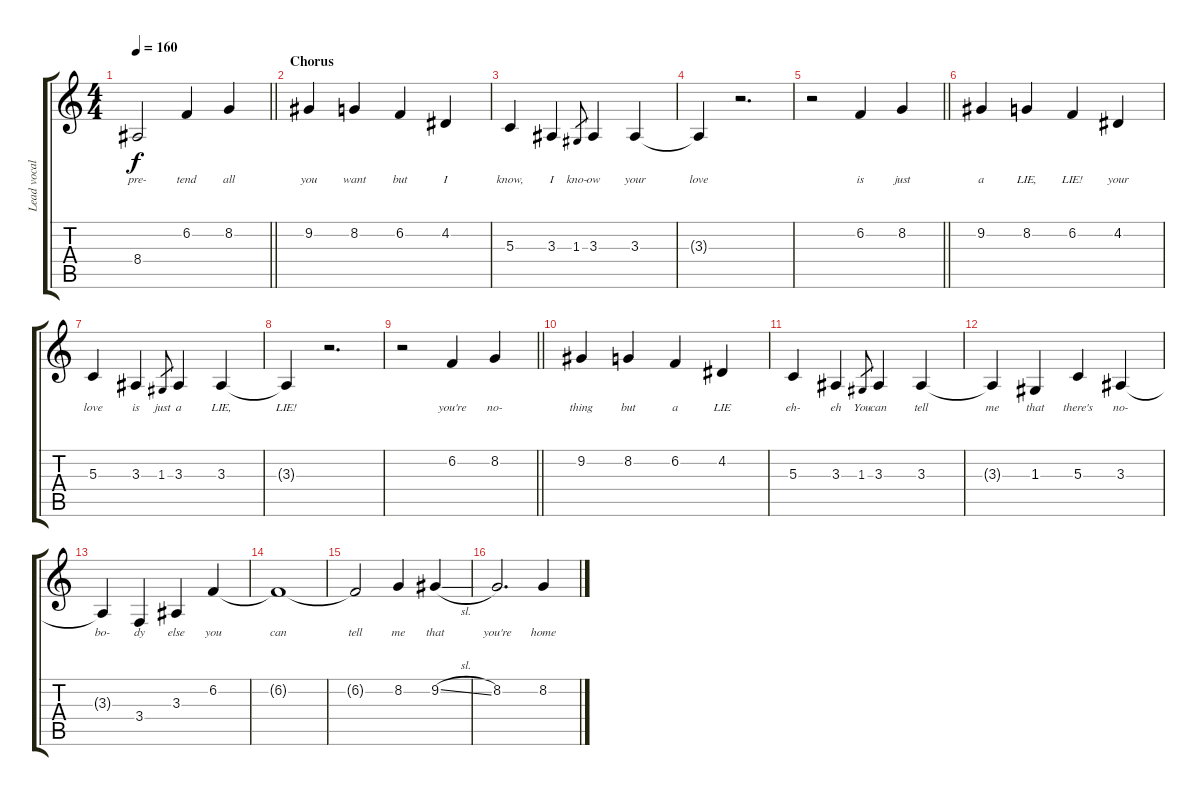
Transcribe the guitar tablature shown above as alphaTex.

\track ("Lead vocal" "Lead vocal") {instrument cello}
\staff {score tabs}
\tuning (E4 B3 G3 D3 A2 E2) {hide}
\ts (4 4)
\tempo 160
\clef g2
\barLineRight lightlight
\ks c
8.4{t}.2{lyrics (0 "pre-") lyrics (1 "") lyrics (2 "") lyrics (3 "") lyrics (4 "") dy f} 6.2.4{lyrics (0 "tend") lyrics (1 "") lyrics (2 "") lyrics (3 "") lyrics (4 "")} 8.2.4{lyrics (0 "all") lyrics (1 "") lyrics (2 "") lyrics (3 "") lyrics (4 "")} |
\section ("" "Chorus")
9.2.4{lyrics (0 "you") lyrics (1 "") lyrics (2 "") lyrics (3 "") lyrics (4 "")} 8.2.4{lyrics (0 "want") lyrics (1 "") lyrics (2 "") lyrics (3 "") lyrics (4 "")} 6.2.4{lyrics (0 "but") lyrics (1 "") lyrics (2 "") lyrics (3 "") lyrics (4 "")} 4.2.4{lyrics (0 "I") lyrics (1 "") lyrics (2 "") lyrics (3 "") lyrics (4 "")} |
5.3.4{lyrics (0 "know,") lyrics (1 "") lyrics (2 "") lyrics (3 "") lyrics (4 "")} 3.3.4{lyrics (0 "I") lyrics (1 "") lyrics (2 "") lyrics (3 "") lyrics (4 "")} 1.3.8{lyrics (0 "kno-") lyrics (1 "") lyrics (2 "") lyrics (3 "") lyrics (4 "") gr} 3.3.4{lyrics (0 "ow") lyrics (1 "") lyrics (2 "") lyrics (3 "") lyrics (4 "")} 3.3.4{lyrics (0 "your") lyrics (1 "") lyrics (2 "") lyrics (3 "") lyrics (4 "")} |
3.3{t}.4{lyrics (0 "love") lyrics (1 "") lyrics (2 "") lyrics (3 "") lyrics (4 "")} r.2{d} |
\barLineRight lightlight
r.2 6.2.4{lyrics (0 "is") lyrics (1 "") lyrics (2 "") lyrics (3 "") lyrics (4 "")} 8.2.4{lyrics (0 "just") lyrics (1 "") lyrics (2 "") lyrics (3 "") lyrics (4 "")} |
9.2.4{lyrics (0 "a") lyrics (1 "") lyrics (2 "") lyrics (3 "") lyrics (4 "")} 8.2.4{lyrics (0 "LIE,") lyrics (1 "") lyrics (2 "") lyrics (3 "") lyrics (4 "")} 6.2.4{lyrics (0 "LIE!") lyrics (1 "") lyrics (2 "") lyrics (3 "") lyrics (4 "")} 4.2.4{lyrics (0 "your") lyrics (1 "") lyrics (2 "") lyrics (3 "") lyrics (4 "")} |
5.3.4{lyrics (0 "love") lyrics (1 "") lyrics (2 "") lyrics (3 "") lyrics (4 "")} 3.3.4{lyrics (0 "is") lyrics (1 "") lyrics (2 "") lyrics (3 "") lyrics (4 "")} 1.3.8{lyrics (0 "just") lyrics (1 "") lyrics (2 "") lyrics (3 "") lyrics (4 "") gr} 3.3.4{lyrics (0 "a") lyrics (1 "") lyrics (2 "") lyrics (3 "") lyrics (4 "")} 3.3.4{lyrics (0 "LIE,") lyrics (1 "") lyrics (2 "") lyrics (3 "") lyrics (4 "")} |
3.3{t}.4{lyrics (0 "LIE!") lyrics (1 "") lyrics (2 "") lyrics (3 "") lyrics (4 "")} r.2{d} |
\barLineRight lightlight
r.2 6.2.4{lyrics (0 "you're") lyrics (1 "") lyrics (2 "") lyrics (3 "") lyrics (4 "")} 8.2.4{lyrics (0 "no-") lyrics (1 "") lyrics (2 "") lyrics (3 "") lyrics (4 "")} |
9.2.4{lyrics (0 "thing") lyrics (1 "") lyrics (2 "") lyrics (3 "") lyrics (4 "")} 8.2.4{lyrics (0 "but") lyrics (1 "") lyrics (2 "") lyrics (3 "") lyrics (4 "")} 6.2.4{lyrics (0 "a") lyrics (1 "") lyrics (2 "") lyrics (3 "") lyrics (4 "")} 4.2.4{lyrics (0 "LIE") lyrics (1 "") lyrics (2 "") lyrics (3 "") lyrics (4 "")} |
5.3.4{lyrics (0 "eh-") lyrics (1 "") lyrics (2 "") lyrics (3 "") lyrics (4 "")} 3.3.4{lyrics (0 "eh") lyrics (1 "") lyrics (2 "") lyrics (3 "") lyrics (4 "")} 1.3.8{lyrics (0 "You") lyrics (1 "") lyrics (2 "") lyrics (3 "") lyrics (4 "") gr} 3.3.4{lyrics (0 "can") lyrics (1 "") lyrics (2 "") lyrics (3 "") lyrics (4 "")} 3.3.4{lyrics (0 "tell") lyrics (1 "") lyrics (2 "") lyrics (3 "") lyrics (4 "")} |
3.3{t}.4{lyrics (0 "me") lyrics (1 "") lyrics (2 "") lyrics (3 "") lyrics (4 "")} 1.3.4{lyrics (0 "that") lyrics (1 "") lyrics (2 "") lyrics (3 "") lyrics (4 "")} 5.3.4{lyrics (0 "there's") lyrics (1 "") lyrics (2 "") lyrics (3 "") lyrics (4 "")} 3.3.4{lyrics (0 "no-") lyrics (1 "") lyrics (2 "") lyrics (3 "") lyrics (4 "")} |
3.3{t}.4{lyrics (0 "bo-") lyrics (1 "") lyrics (2 "") lyrics (3 "") lyrics (4 "")} 3.4.4{lyrics (0 "dy") lyrics (1 "") lyrics (2 "") lyrics (3 "") lyrics (4 "")} 3.3.4{lyrics (0 "else") lyrics (1 "") lyrics (2 "") lyrics (3 "") lyrics (4 "")} 6.2.4{lyrics (0 "you") lyrics (1 "") lyrics (2 "") lyrics (3 "") lyrics (4 "")} |
6.2{t}.1{lyrics (0 "can") lyrics (1 "") lyrics (2 "") lyrics (3 "") lyrics (4 "")} |
6.2{t}.2{lyrics (0 "tell") lyrics (1 "") lyrics (2 "") lyrics (3 "") lyrics (4 "")} 8.2.4{lyrics (0 "me") lyrics (1 "") lyrics (2 "") lyrics (3 "") lyrics (4 "")} 9.2{sl}.4{lyrics (0 "that") lyrics (1 "") lyrics (2 "") lyrics (3 "") lyrics (4 "")} |
8.2.2{d lyrics (0 "you're") lyrics (1 "") lyrics (2 "") lyrics (3 "") lyrics (4 "")} 8.2.4{lyrics (0 "home") lyrics (1 "") lyrics (2 "") lyrics (3 "") lyrics (4 "")}
